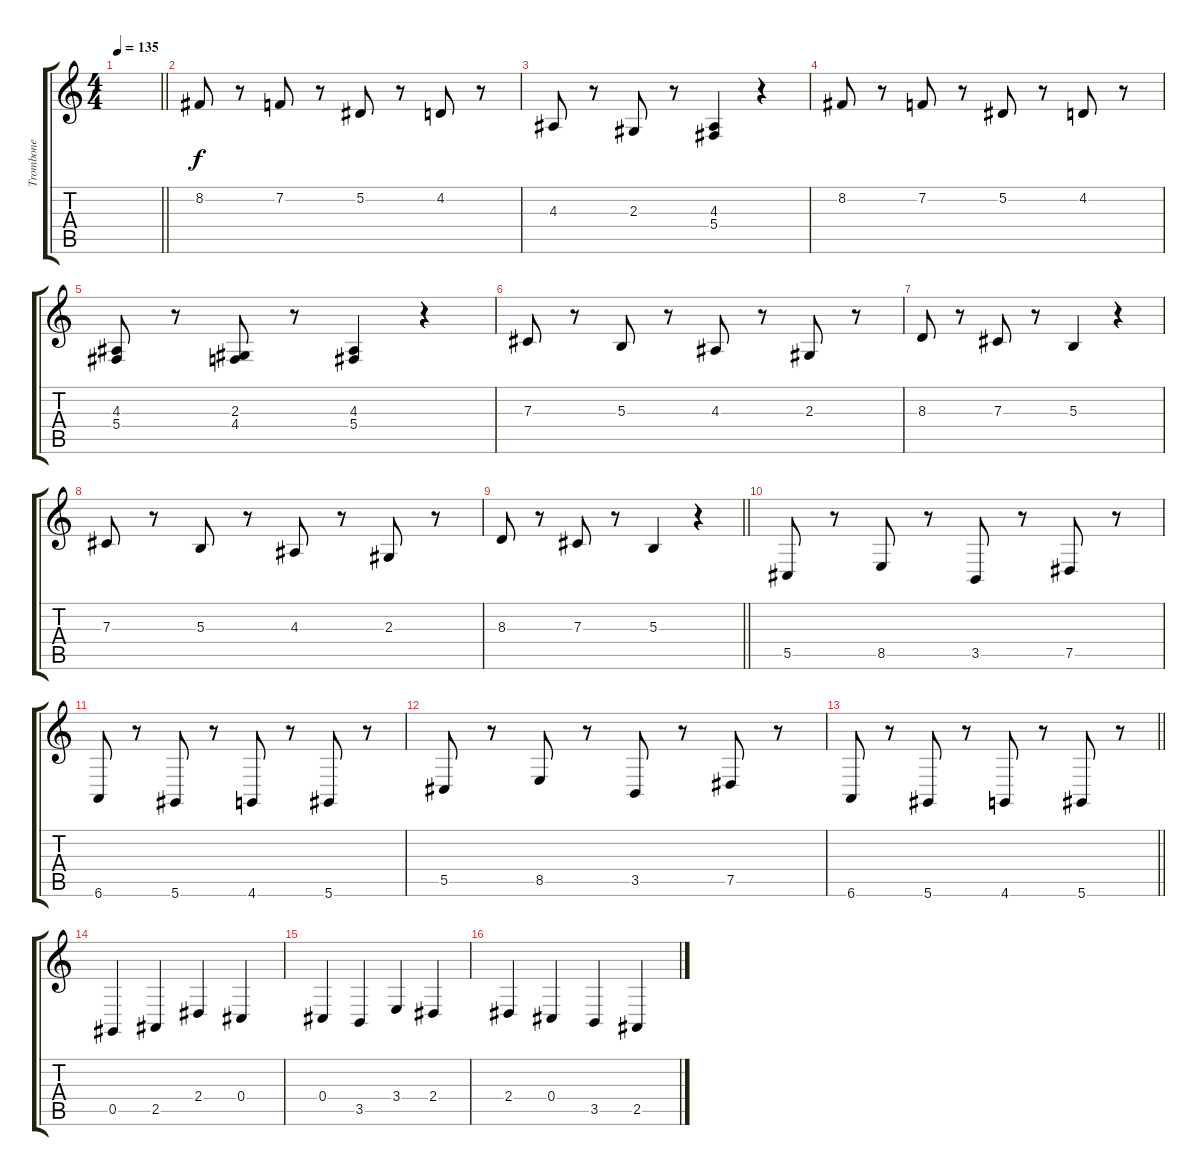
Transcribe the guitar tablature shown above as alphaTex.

\track ("Trombone" "Trombone") {instrument trombone}
\staff {score tabs}
\tuning (Eb4 Bb3 Gb3 Db3 Ab2 Eb2) {hide}
\ts (4 4)
\tempo 135
\clef g2
\barLineRight lightlight
\ks c
|
\section ("" "")
8.2.8 r.8 7.2.8 r.8 5.2.8 r.8 4.2.8 r.8 |
4.3.8 r.8 2.3.8 r.8 (4.3 5.4).4 r.4 |
8.2.8 r.8 7.2.8 r.8 5.2.8 r.8 4.2.8 r.8 |
(4.3 5.4).8 r.8 (2.3 4.4).8 r.8 (4.3 5.4).4 r.4 |
7.3.8 r.8 5.3.8 r.8 4.3.8 r.8 2.3.8 r.8 |
8.3.8 r.8 7.3.8 r.8 5.3.4 r.4 |
7.3.8 r.8 5.3.8 r.8 4.3.8 r.8 2.3.8 r.8 |
\barLineRight lightlight
8.3.8 r.8 7.3.8 r.8 5.3.4 r.4 |
\section ("" "")
5.5.8 r.8 8.5.8 r.8 3.5.8 r.8 7.5.8 r.8 |
6.6.8 r.8 5.6.8 r.8 4.6.8 r.8 5.6.8 r.8 |
5.5.8 r.8 8.5.8 r.8 3.5.8 r.8 7.5.8 r.8 |
\barLineRight lightlight
6.6.8 r.8 5.6.8 r.8 4.6.8 r.8 5.6.8 r.8 |
\section ("" "")
0.5.4 2.5.4 2.4.4 0.4.4 |
0.4.4 3.5.4 3.4.4 2.4.4 |
2.4.4 0.4.4 3.5.4 2.5.4
